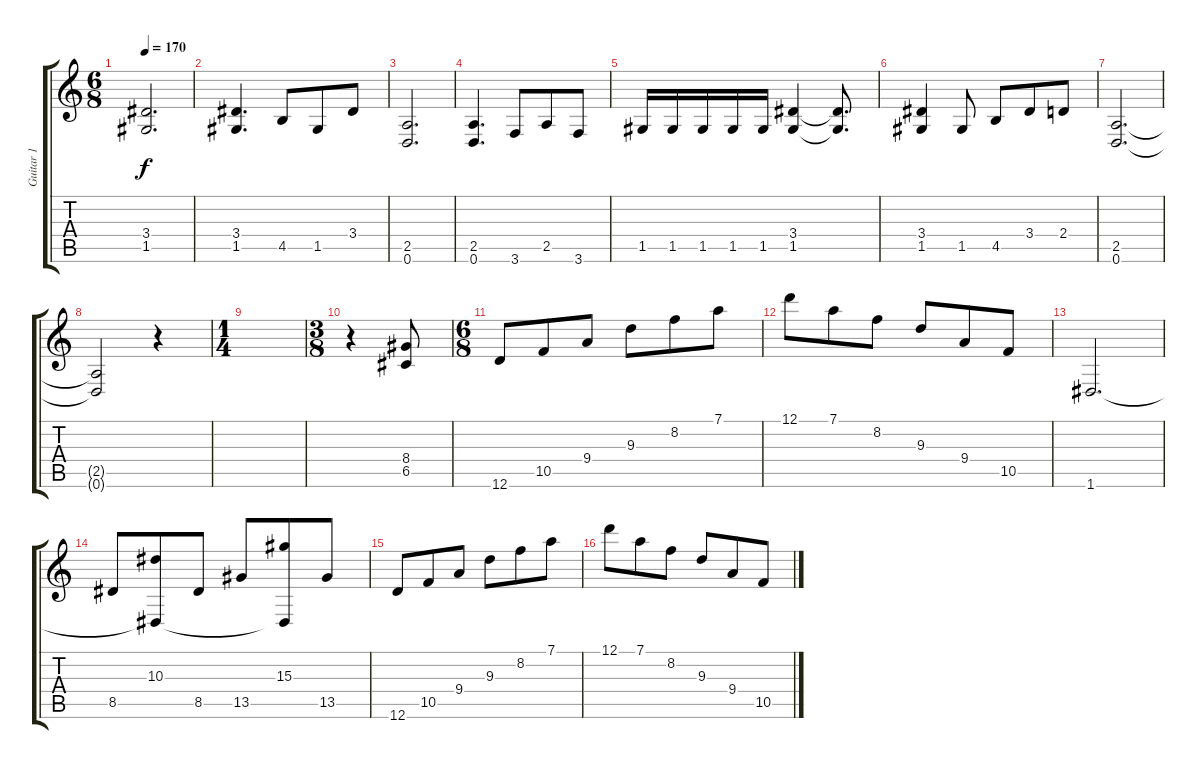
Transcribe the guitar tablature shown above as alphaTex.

\track ("Guitar 1" "Guitar 1") {instrument distortionguitar}
\staff {score tabs}
\tuning (D4 A3 F3 C3 G2 D2) {hide}
\ts (6 8)
\tempo 170
\clef g2
\ks c
(3.4 1.5).2{d dy f} |
(3.4 1.5).4{d} 4.5.8 1.5.8 3.4.8 |
(2.5 0.6).2{d} |
(2.5 0.6).4{d} 3.6.8 2.5.8 3.6.8 |
1.5.16 1.5.16 1.5.16 1.5.16 1.5.16 (3.4 1.5).4 (3.4{t} 1.5{t}).8{d} |
(3.4 1.5).4 1.5.8 4.5.8 3.4.8 2.4.8 |
(2.5 0.6).2{d} |
(2.5{t} 0.6{t}).2 r.4 |
\ts (1 4)
|
\ts (3 8)
r.4 (8.4 6.5).8 |
\ts (6 8)
12.6.8 10.5.8 9.4.8 9.3.8 8.2.8 7.1.8 |
12.1.8 7.1.8 8.2.8 9.3.8 9.4.8 10.5.8 |
1.6.2{d} |
8.5.8 (10.3 1.6{t}).8 8.5.8 13.5.8 (15.3 1.6{t}).8 13.5.8 |
12.6.8 10.5.8 9.4.8 9.3.8 8.2.8 7.1.8 |
12.1.8 7.1.8 8.2.8 9.3.8 9.4.8 10.5.8
